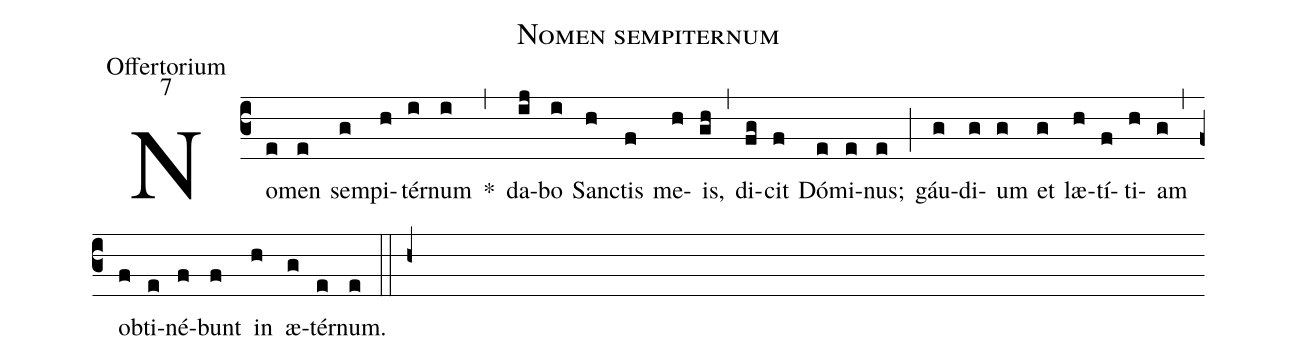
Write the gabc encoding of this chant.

name:Nomen sempiternum;
office-part:Offertorium;
mode:7;
%%
(c3) No(e)men(e) sem(g)pi(h)tér(i)num(i) *(,) da(ij)bo(i) Sanc(h)tis(f) me(h)is,(gh) (,) di(fg)cit(f) Dó(e)mi(e)nus;(e) (;) gáu(g)di(g)um(g) et(g) læ(h)tí(f)ti(h)am(g) (,) ob(f)ti(e)né(f)bunt(f) in(h) æ(g)tér(e)num.(e) (::h+)
